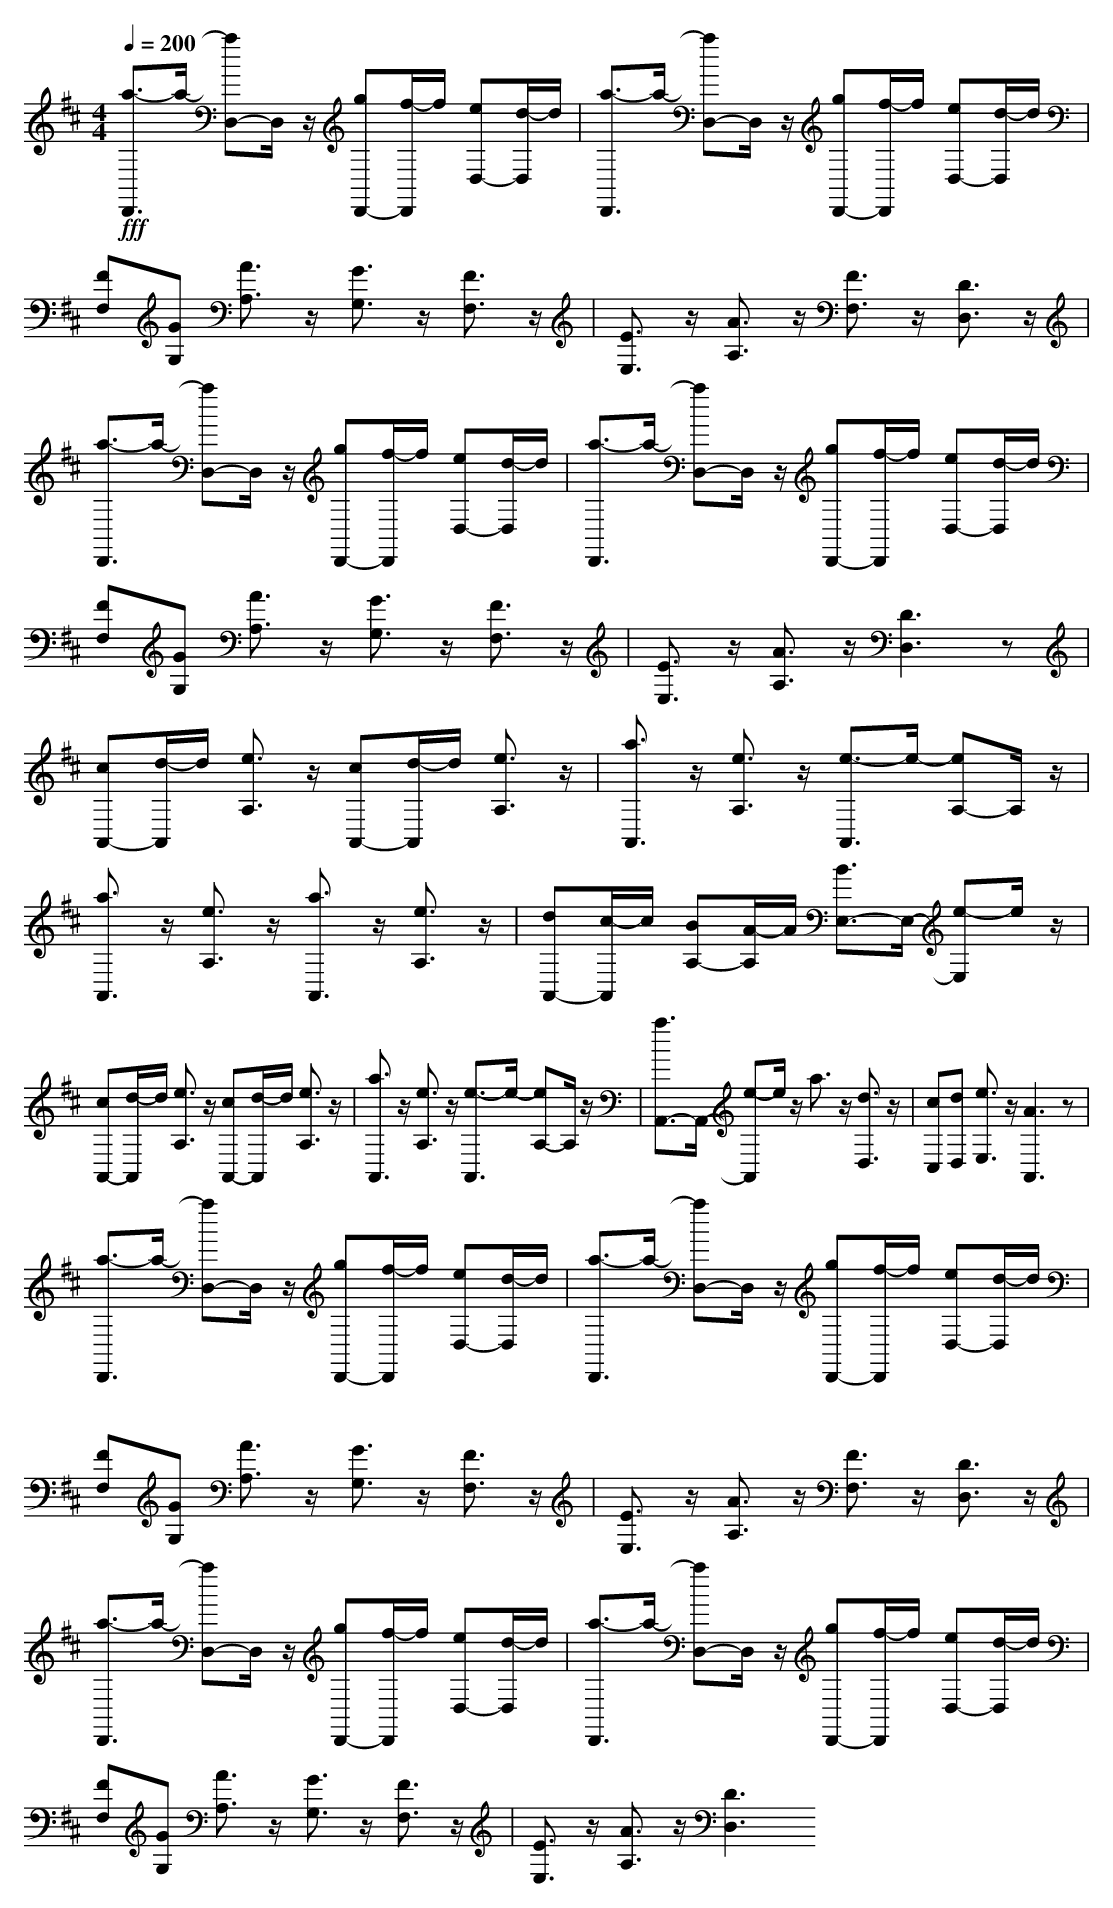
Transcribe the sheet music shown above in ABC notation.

X:1
T:
M: 4/4
L: 1/8
Q:1/4=200
K:D % 2 sharps
V:1
!fff!
[a3/2-D,,3/2]a/2- [aD,-]D,/2z/2 [gD,,-][f/2-D,,/2]f/2 [eD,-][d/2-D,/2]d/2|[a3/2-D,,3/2]a/2- [aD,-]D,/2z/2 [gD,,-][f/2-D,,/2]f/2 [eD,-][d/2-D,/2]d/2|[FF,][GG,] [A3/2A,3/2]z/2 [G3/2G,3/2]z/2 [F3/2F,3/2]z/2|[E3/2E,3/2]z/2 [A3/2A,3/2]z/2 [F3/2F,3/2]z/2 [D3/2D,3/2]z/2|
[a3/2-D,,3/2]a/2- [aD,-]D,/2z/2 [gD,,-][f/2-D,,/2]f/2 [eD,-][d/2-D,/2]d/2|[a3/2-D,,3/2]a/2- [aD,-]D,/2z/2 [gD,,-][f/2-D,,/2]f/2 [eD,-][d/2-D,/2]d/2|[FF,][GG,] [A3/2A,3/2]z/2 [G3/2G,3/2]z/2 [F3/2F,3/2]z/2|[E3/2E,3/2]z/2 [A3/2A,3/2]z/2 [D3D,3]z|
[cA,,-][d/2-A,,/2]d/2 [e3/2A,3/2]z/2 [cA,,-][d/2-A,,/2]d/2 [e3/2A,3/2]z/2|[a3/2A,,3/2]z/2 [e3/2A,3/2]z/2 [e3/2-A,,3/2]e/2- [eA,-]A,/2z/2|[a3/2A,,3/2]z/2 [e3/2A,3/2]z/2 [a3/2A,,3/2]z/2 [e3/2A,3/2]z/2|[dA,,-][c/2-A,,/2]c/2 [BA,-][A/2-A,/2]A/2 [B3/2E,3/2-]E,/2- [e-E,]e/2z/2|
[cA,,-][d/2-A,,/2]d/2 [e3/2A,3/2]z/2 [cA,,-][d/2-A,,/2]d/2 [e3/2A,3/2]z/2|[a3/2A,,3/2]z/2 [e3/2A,3/2]z/2 [e3/2-A,,3/2]e/2- [eA,-]A,/2z/2|[a3/2A,,3/2-]A,,/2- [e-A,,]e/2z/2 a3/2z/2 [d3/2D,3/2]z/2|[cC,][dD,] [e3/2E,3/2]z/2 [A3A,,3]z|
[a3/2-D,,3/2]a/2- [aD,-]D,/2z/2 [gD,,-][f/2-D,,/2]f/2 [eD,-][d/2-D,/2]d/2|[a3/2-D,,3/2]a/2- [aD,-]D,/2z/2 [gD,,-][f/2-D,,/2]f/2 [eD,-][d/2-D,/2]d/2|[FF,][GG,] [A3/2A,3/2]z/2 [G3/2G,3/2]z/2 [F3/2F,3/2]z/2|[E3/2E,3/2]z/2 [A3/2A,3/2]z/2 [F3/2F,3/2]z/2 [D3/2D,3/2]z/2|
[a3/2-D,,3/2]a/2- [aD,-]D,/2z/2 [gD,,-][f/2-D,,/2]f/2 [eD,-][d/2-D,/2]d/2|[a3/2-D,,3/2]a/2- [aD,-]D,/2z/2 [gD,,-][f/2-D,,/2]f/2 [eD,-][d/2-D,/2]d/2|[FF,][GG,] [A3/2A,3/2]z/2 [G3/2G,3/2]z/2 [F3/2F,3/2]z/2|[E3/2E,3/2]z/2 [A3/2A,3/2]z/2 [D3D,3]
